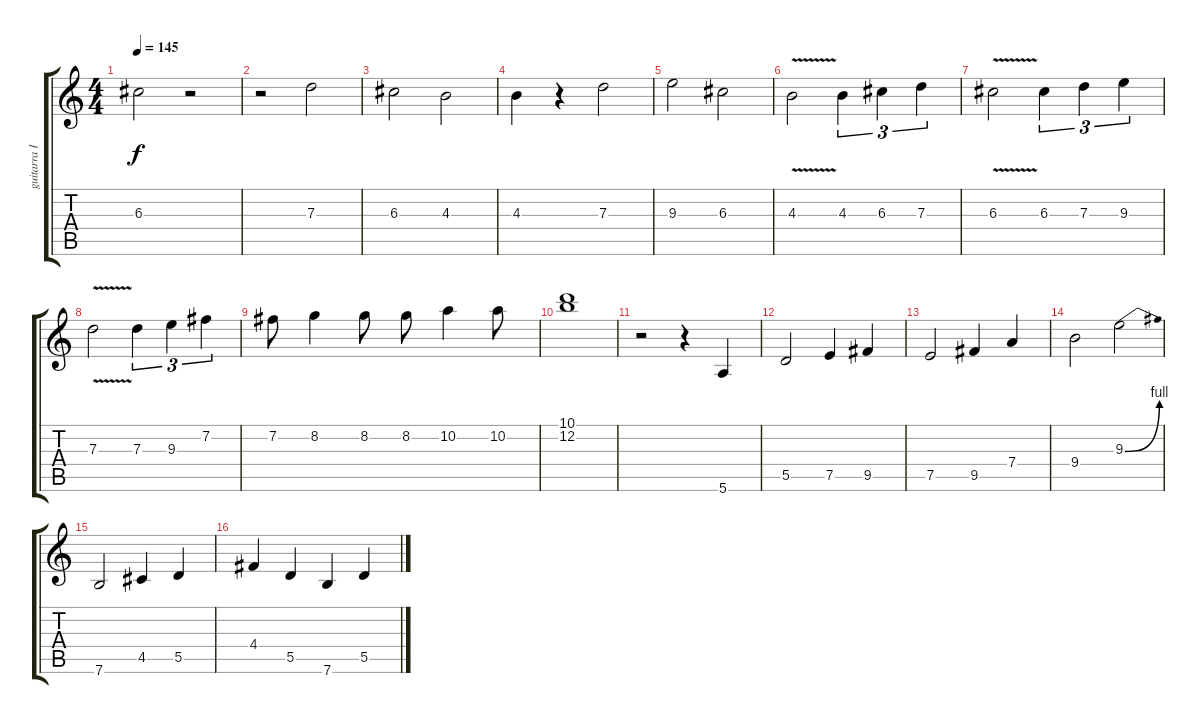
\track ("guitarra II" "guitarra I") {instrument distortionguitar}
\staff {score tabs}
\tuning (E4 B3 G3 D3 A2 E2) {hide}
\ts (4 4)
\tempo 145
\clef g2
\ks c
6.3.2{dy f} r.2 |
r.2 7.3.2 |
6.3.2 4.3.2 |
4.3.4 r.4 7.3.2 |
9.3.2 6.3.2 |
4.3{v}.2 4.3.4{tu (3 2)} 6.3.4{tu (3 2)} 7.3.4{tu (3 2)} |
6.3{v}.2 6.3.4{tu (3 2)} 7.3.4{tu (3 2)} 9.3.4{tu (3 2)} |
7.3{v}.2 7.3.4{tu (3 2)} 9.3.4{tu (3 2)} 7.2.4{tu (3 2)} |
7.2.8 8.2.4 8.2.8 8.2.8 10.2.4 10.2.8 |
(10.1 12.2).1 |
r.2 r.4 5.6.4 |
5.5.2 7.5.4 9.5.4 |
7.5.2 9.5.4 7.4.4 |
9.4.2 9.3{be (bend 0 0 60 4)}.2 |
7.6.2 4.5.4 5.5.4 |
4.4.4 5.5.4 7.6.4 5.5.4
